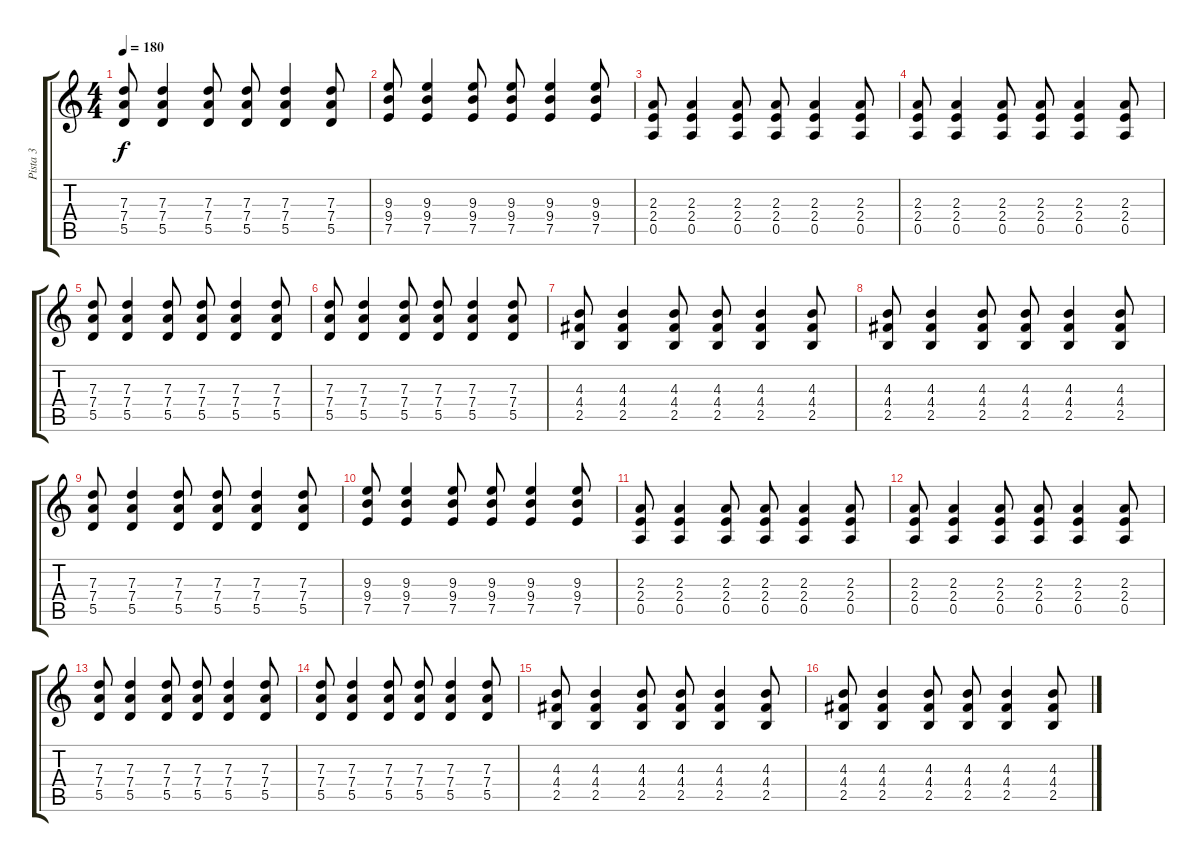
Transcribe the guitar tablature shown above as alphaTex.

\track ("Pista 3" "Pista 3") {instrument overdrivenguitar}
\staff {score tabs}
\tuning (E4 B3 G3 D3 A2 E2) {hide}
\ts (4 4)
\tempo 180
\clef g2
\ks c
(7.3 7.4 5.5).8{dy f} (7.3 7.4 5.5).4 (7.3 7.4 5.5).8 (7.3 7.4 5.5).8 (7.3 7.4 5.5).4 (7.3 7.4 5.5).8 |
(9.3 9.4 7.5).8 (9.3 9.4 7.5).4 (9.3 9.4 7.5).8 (9.3 9.4 7.5).8 (9.3 9.4 7.5).4 (9.3 9.4 7.5).8 |
(2.3 2.4 0.5).8 (2.3 2.4 0.5).4 (2.3 2.4 0.5).8 (2.3 2.4 0.5).8 (2.3 2.4 0.5).4 (2.3 2.4 0.5).8 |
(2.3 2.4 0.5).8 (2.3 2.4 0.5).4 (2.3 2.4 0.5).8 (2.3 2.4 0.5).8 (2.3 2.4 0.5).4 (2.3 2.4 0.5).8 |
(7.3 7.4 5.5).8 (7.3 7.4 5.5).4 (7.3 7.4 5.5).8 (7.3 7.4 5.5).8 (7.3 7.4 5.5).4 (7.3 7.4 5.5).8 |
(7.3 7.4 5.5).8 (7.3 7.4 5.5).4 (7.3 7.4 5.5).8 (7.3 7.4 5.5).8 (7.3 7.4 5.5).4 (7.3 7.4 5.5).8 |
(4.3 4.4 2.5).8 (4.3 4.4 2.5).4 (4.3 4.4 2.5).8 (4.3 4.4 2.5).8 (4.3 4.4 2.5).4 (4.3 4.4 2.5).8 |
(4.3 4.4 2.5).8 (4.3 4.4 2.5).4 (4.3 4.4 2.5).8 (4.3 4.4 2.5).8 (4.3 4.4 2.5).4 (4.3 4.4 2.5).8 |
(7.3 7.4 5.5).8 (7.3 7.4 5.5).4 (7.3 7.4 5.5).8 (7.3 7.4 5.5).8 (7.3 7.4 5.5).4 (7.3 7.4 5.5).8 |
(9.3 9.4 7.5).8 (9.3 9.4 7.5).4 (9.3 9.4 7.5).8 (9.3 9.4 7.5).8 (9.3 9.4 7.5).4 (9.3 9.4 7.5).8 |
(2.3 2.4 0.5).8 (2.3 2.4 0.5).4 (2.3 2.4 0.5).8 (2.3 2.4 0.5).8 (2.3 2.4 0.5).4 (2.3 2.4 0.5).8 |
(2.3 2.4 0.5).8 (2.3 2.4 0.5).4 (2.3 2.4 0.5).8 (2.3 2.4 0.5).8 (2.3 2.4 0.5).4 (2.3 2.4 0.5).8 |
(7.3 7.4 5.5).8 (7.3 7.4 5.5).4 (7.3 7.4 5.5).8 (7.3 7.4 5.5).8 (7.3 7.4 5.5).4 (7.3 7.4 5.5).8 |
(7.3 7.4 5.5).8 (7.3 7.4 5.5).4 (7.3 7.4 5.5).8 (7.3 7.4 5.5).8 (7.3 7.4 5.5).4 (7.3 7.4 5.5).8 |
(4.3 4.4 2.5).8 (4.3 4.4 2.5).4 (4.3 4.4 2.5).8 (4.3 4.4 2.5).8 (4.3 4.4 2.5).4 (4.3 4.4 2.5).8 |
(4.3 4.4 2.5).8 (4.3 4.4 2.5).4 (4.3 4.4 2.5).8 (4.3 4.4 2.5).8 (4.3 4.4 2.5).4 (4.3 4.4 2.5).8
